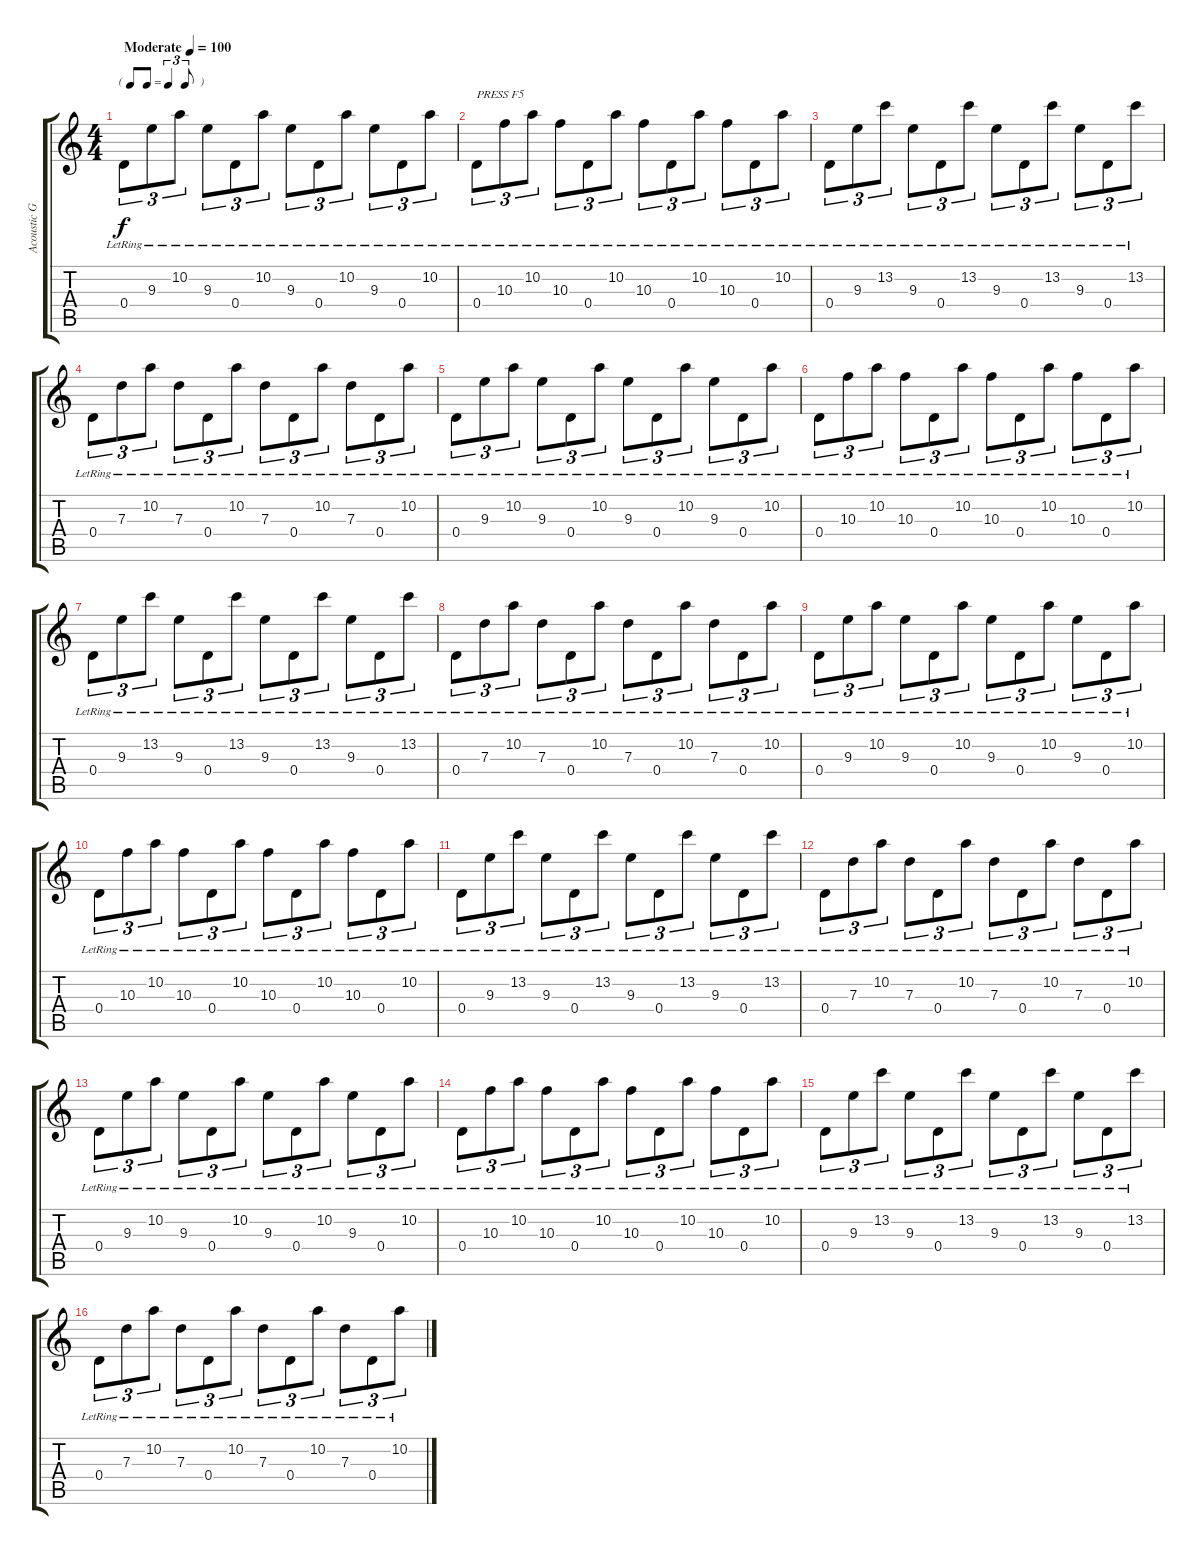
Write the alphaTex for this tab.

\track ("Acoustic Guitar" "Acoustic G") {instrument acousticguitarsteel}
\staff {score tabs}
\tuning (E4 B3 G3 D3 A2 E2) {hide}
\ts (4 4)
\tf triplet8th
\tempo (100 "Moderate")
\clef g2
\ks c
0.4{lr}.8{tu (3 2) dy f instrument acousticguitarsteel} 9.3{lr}.8{tu (3 2)} 10.2{lr}.8{tu (3 2)} 9.3{lr}.8{tu (3 2)} 0.4{lr}.8{tu (3 2)} 10.2{lr}.8{tu (3 2)} 9.3{lr}.8{tu (3 2)} 0.4{lr}.8{tu (3 2)} 10.2{lr}.8{tu (3 2)} 9.3{lr}.8{tu (3 2)} 0.4{lr}.8{tu (3 2)} 10.2{lr}.8{tu (3 2)} |
0.4{lr}.8{tu (3 2) txt "PRESS F5"} 10.3{lr}.8{tu (3 2)} 10.2{lr}.8{tu (3 2)} 10.3{lr}.8{tu (3 2)} 0.4{lr}.8{tu (3 2)} 10.2{lr}.8{tu (3 2)} 10.3{lr}.8{tu (3 2)} 0.4{lr}.8{tu (3 2)} 10.2{lr}.8{tu (3 2)} 10.3{lr}.8{tu (3 2)} 0.4{lr}.8{tu (3 2)} 10.2{lr}.8{tu (3 2)} |
0.4{lr}.8{tu (3 2)} 9.3{lr}.8{tu (3 2)} 13.2{lr}.8{tu (3 2)} 9.3{lr}.8{tu (3 2)} 0.4{lr}.8{tu (3 2)} 13.2{lr}.8{tu (3 2)} 9.3{lr}.8{tu (3 2)} 0.4{lr}.8{tu (3 2)} 13.2{lr}.8{tu (3 2)} 9.3{lr}.8{tu (3 2)} 0.4{lr}.8{tu (3 2)} 13.2{lr}.8{tu (3 2)} |
0.4{lr}.8{tu (3 2)} 7.3{lr}.8{tu (3 2)} 10.2{lr}.8{tu (3 2)} 7.3{lr}.8{tu (3 2)} 0.4{lr}.8{tu (3 2)} 10.2{lr}.8{tu (3 2)} 7.3{lr}.8{tu (3 2)} 0.4{lr}.8{tu (3 2)} 10.2{lr}.8{tu (3 2)} 7.3{lr}.8{tu (3 2)} 0.4{lr}.8{tu (3 2)} 10.2{lr}.8{tu (3 2)} |
0.4{lr}.8{tu (3 2)} 9.3{lr}.8{tu (3 2)} 10.2{lr}.8{tu (3 2)} 9.3{lr}.8{tu (3 2)} 0.4{lr}.8{tu (3 2)} 10.2{lr}.8{tu (3 2)} 9.3{lr}.8{tu (3 2)} 0.4{lr}.8{tu (3 2)} 10.2{lr}.8{tu (3 2)} 9.3{lr}.8{tu (3 2)} 0.4{lr}.8{tu (3 2)} 10.2{lr}.8{tu (3 2)} |
0.4{lr}.8{tu (3 2)} 10.3{lr}.8{tu (3 2)} 10.2{lr}.8{tu (3 2)} 10.3{lr}.8{tu (3 2)} 0.4{lr}.8{tu (3 2)} 10.2{lr}.8{tu (3 2)} 10.3{lr}.8{tu (3 2)} 0.4{lr}.8{tu (3 2)} 10.2{lr}.8{tu (3 2)} 10.3{lr}.8{tu (3 2)} 0.4{lr}.8{tu (3 2)} 10.2{lr}.8{tu (3 2)} |
0.4{lr}.8{tu (3 2)} 9.3{lr}.8{tu (3 2)} 13.2{lr}.8{tu (3 2)} 9.3{lr}.8{tu (3 2)} 0.4{lr}.8{tu (3 2)} 13.2{lr}.8{tu (3 2)} 9.3{lr}.8{tu (3 2)} 0.4{lr}.8{tu (3 2)} 13.2{lr}.8{tu (3 2)} 9.3{lr}.8{tu (3 2)} 0.4{lr}.8{tu (3 2)} 13.2{lr}.8{tu (3 2)} |
0.4{lr}.8{tu (3 2)} 7.3{lr}.8{tu (3 2)} 10.2{lr}.8{tu (3 2)} 7.3{lr}.8{tu (3 2)} 0.4{lr}.8{tu (3 2)} 10.2{lr}.8{tu (3 2)} 7.3{lr}.8{tu (3 2)} 0.4{lr}.8{tu (3 2)} 10.2{lr}.8{tu (3 2)} 7.3{lr}.8{tu (3 2)} 0.4{lr}.8{tu (3 2)} 10.2{lr}.8{tu (3 2)} |
0.4{lr}.8{tu (3 2)} 9.3{lr}.8{tu (3 2)} 10.2{lr}.8{tu (3 2)} 9.3{lr}.8{tu (3 2)} 0.4{lr}.8{tu (3 2)} 10.2{lr}.8{tu (3 2)} 9.3{lr}.8{tu (3 2)} 0.4{lr}.8{tu (3 2)} 10.2{lr}.8{tu (3 2)} 9.3{lr}.8{tu (3 2)} 0.4{lr}.8{tu (3 2)} 10.2{lr}.8{tu (3 2)} |
0.4{lr}.8{tu (3 2)} 10.3{lr}.8{tu (3 2)} 10.2{lr}.8{tu (3 2)} 10.3{lr}.8{tu (3 2)} 0.4{lr}.8{tu (3 2)} 10.2{lr}.8{tu (3 2)} 10.3{lr}.8{tu (3 2)} 0.4{lr}.8{tu (3 2)} 10.2{lr}.8{tu (3 2)} 10.3{lr}.8{tu (3 2)} 0.4{lr}.8{tu (3 2)} 10.2{lr}.8{tu (3 2)} |
0.4{lr}.8{tu (3 2)} 9.3{lr}.8{tu (3 2)} 13.2{lr}.8{tu (3 2)} 9.3{lr}.8{tu (3 2)} 0.4{lr}.8{tu (3 2)} 13.2{lr}.8{tu (3 2)} 9.3{lr}.8{tu (3 2)} 0.4{lr}.8{tu (3 2)} 13.2{lr}.8{tu (3 2)} 9.3{lr}.8{tu (3 2)} 0.4{lr}.8{tu (3 2)} 13.2{lr}.8{tu (3 2)} |
0.4{lr}.8{tu (3 2)} 7.3{lr}.8{tu (3 2)} 10.2{lr}.8{tu (3 2)} 7.3{lr}.8{tu (3 2)} 0.4{lr}.8{tu (3 2)} 10.2{lr}.8{tu (3 2)} 7.3{lr}.8{tu (3 2)} 0.4{lr}.8{tu (3 2)} 10.2{lr}.8{tu (3 2)} 7.3{lr}.8{tu (3 2)} 0.4{lr}.8{tu (3 2)} 10.2{lr}.8{tu (3 2)} |
0.4{lr}.8{tu (3 2)} 9.3{lr}.8{tu (3 2)} 10.2{lr}.8{tu (3 2)} 9.3{lr}.8{tu (3 2)} 0.4{lr}.8{tu (3 2)} 10.2{lr}.8{tu (3 2)} 9.3{lr}.8{tu (3 2)} 0.4{lr}.8{tu (3 2)} 10.2{lr}.8{tu (3 2)} 9.3{lr}.8{tu (3 2)} 0.4{lr}.8{tu (3 2)} 10.2{lr}.8{tu (3 2)} |
0.4{lr}.8{tu (3 2)} 10.3{lr}.8{tu (3 2)} 10.2{lr}.8{tu (3 2)} 10.3{lr}.8{tu (3 2)} 0.4{lr}.8{tu (3 2)} 10.2{lr}.8{tu (3 2)} 10.3{lr}.8{tu (3 2)} 0.4{lr}.8{tu (3 2)} 10.2{lr}.8{tu (3 2)} 10.3{lr}.8{tu (3 2)} 0.4{lr}.8{tu (3 2)} 10.2{lr}.8{tu (3 2)} |
0.4{lr}.8{tu (3 2)} 9.3{lr}.8{tu (3 2)} 13.2{lr}.8{tu (3 2)} 9.3{lr}.8{tu (3 2)} 0.4{lr}.8{tu (3 2)} 13.2{lr}.8{tu (3 2)} 9.3{lr}.8{tu (3 2)} 0.4{lr}.8{tu (3 2)} 13.2{lr}.8{tu (3 2)} 9.3{lr}.8{tu (3 2)} 0.4{lr}.8{tu (3 2)} 13.2{lr}.8{tu (3 2)} |
0.4{lr}.8{tu (3 2)} 7.3{lr}.8{tu (3 2)} 10.2{lr}.8{tu (3 2)} 7.3{lr}.8{tu (3 2)} 0.4{lr}.8{tu (3 2)} 10.2{lr}.8{tu (3 2)} 7.3{lr}.8{tu (3 2)} 0.4{lr}.8{tu (3 2)} 10.2{lr}.8{tu (3 2)} 7.3{lr}.8{tu (3 2)} 0.4{lr}.8{tu (3 2)} 10.2{lr}.8{tu (3 2)}
